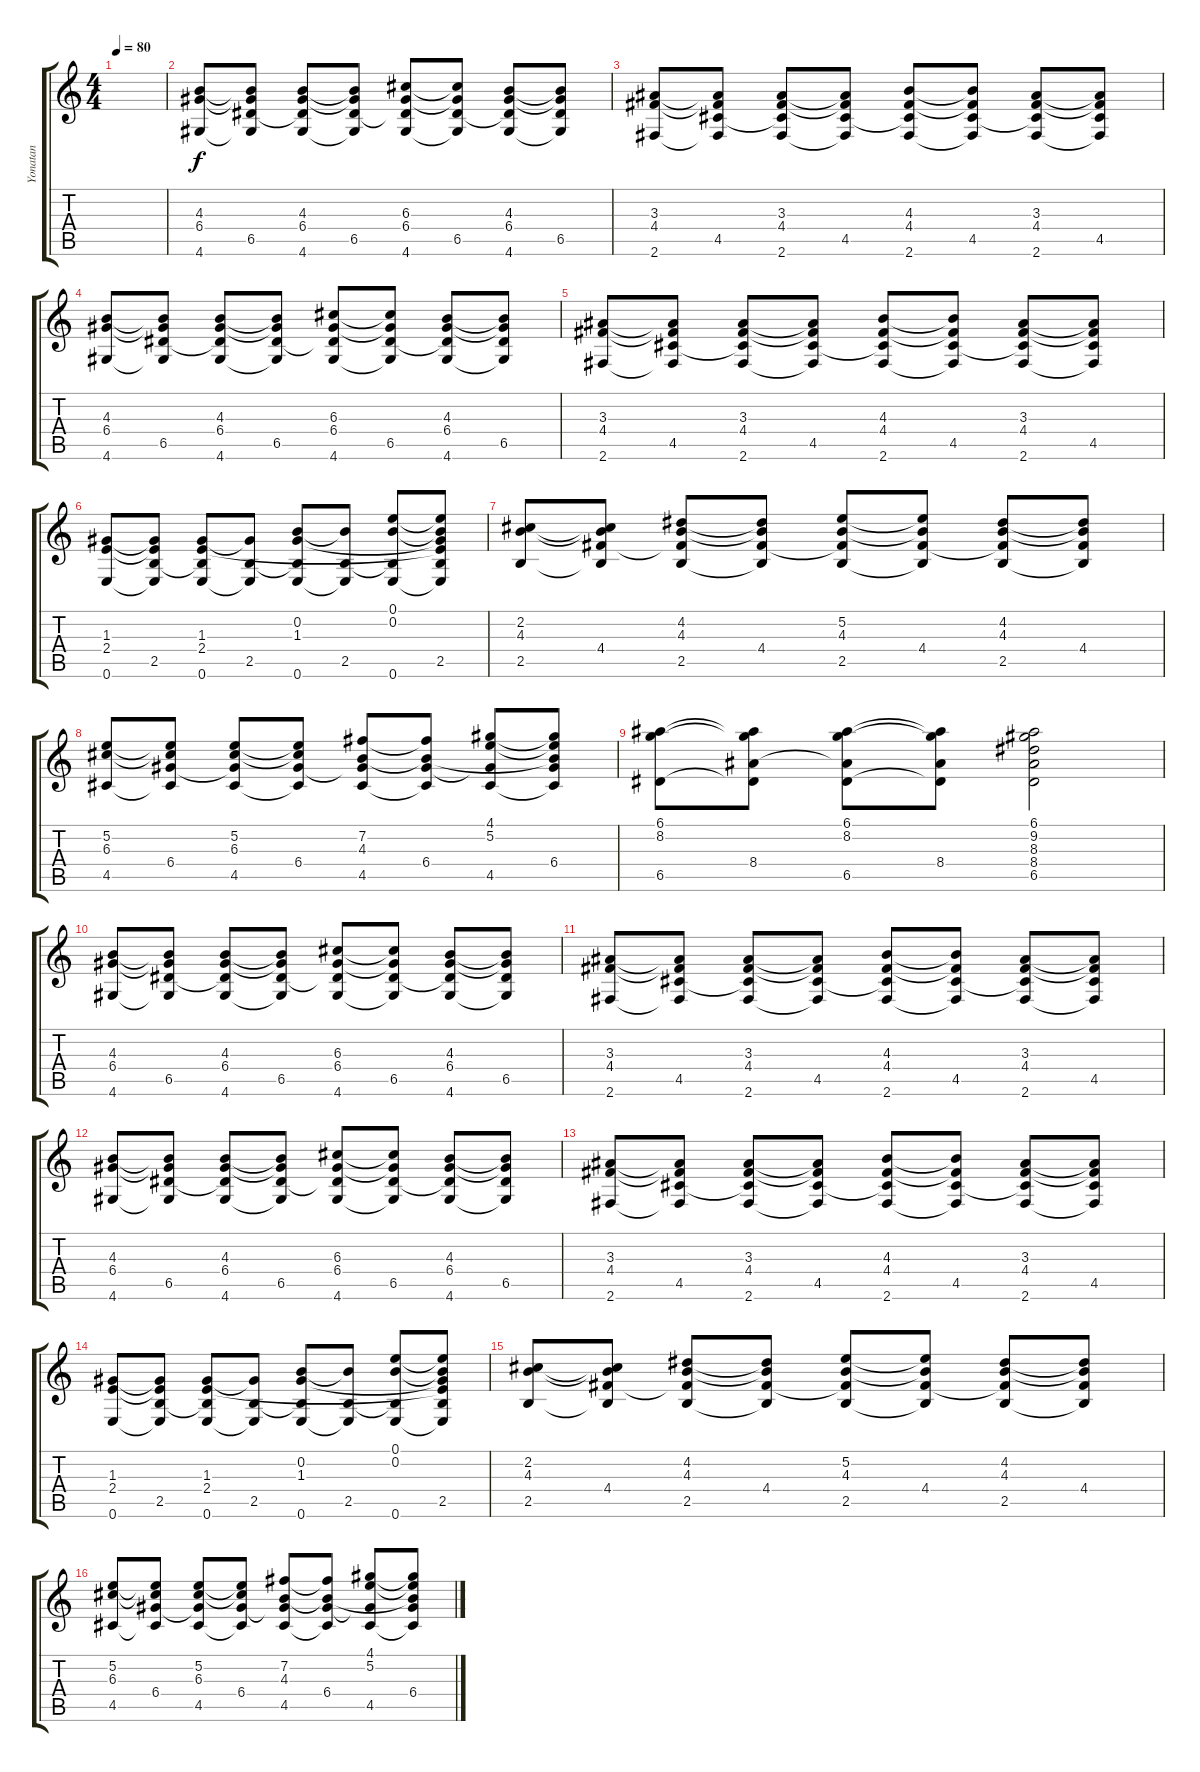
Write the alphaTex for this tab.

\track ("Yonatan" "Yonatan") {instrument electricguitarjazz}
\staff {score tabs}
\tuning (E4 B3 G3 D3 A2 E2) {hide}
\ts (4 4)
\tempo 80
\clef g2
\ks c
|
(4.3 6.4 4.6).8 (4.3{t} 6.4{t} 6.5 4.6{t}).8 (4.3 6.4 6.5{t} 4.6).8 (4.3{t} 6.4{t} 6.5 4.6{t}).8 (6.3 6.4 6.5{t} 4.6).8 (6.3{t} 6.4{t} 6.5 4.6{t}).8 (4.3 6.4 6.5{t} 4.6).8 (4.3{t} 6.4{t} 6.5 4.6{t}).8 |
(3.3 4.4 2.6).8 (3.3{t} 4.4{t} 4.5 2.6{t}).8 (3.3 4.4 4.5{t} 2.6).8 (3.3{t} 4.4{t} 4.5 2.6{t}).8 (4.3 4.4 4.5{t} 2.6).8 (4.3{t} 4.4{t} 4.5 2.6{t}).8 (3.3 4.4 4.5{t} 2.6).8 (3.3{t} 4.4{t} 4.5 2.6{t}).8 |
(4.3 6.4 4.6).8 (4.3{t} 6.4{t} 6.5 4.6{t}).8 (4.3 6.4 6.5{t} 4.6).8 (4.3{t} 6.4{t} 6.5 4.6{t}).8 (6.3 6.4 6.5{t} 4.6).8 (6.3{t} 6.4{t} 6.5 4.6{t}).8 (4.3 6.4 6.5{t} 4.6).8 (4.3{t} 6.4{t} 6.5 4.6{t}).8 |
(3.3 4.4 2.6).8 (3.3{t} 4.4{t} 4.5 2.6{t}).8 (3.3 4.4 4.5{t} 2.6).8 (3.3{t} 4.4{t} 4.5 2.6{t}).8 (4.3 4.4 4.5{t} 2.6).8 (4.3{t} 4.4{t} 4.5 2.6{t}).8 (3.3 4.4 4.5{t} 2.6).8 (3.3{t} 4.4{t} 4.5 2.6{t}).8 |
(1.3 2.4 0.6).8 (1.3{t} 2.4{t} 2.5 0.6{t}).8 (1.3 2.4 2.5{t} 0.6).8 (1.3{t} 2.5 0.6{t}).8 (0.2 1.3 2.5{t} 0.6).8 (0.2{t} 2.5 0.6{t}).8 (0.1 0.2 2.5{t} 0.6).8 (0.1{t} 0.2{t} 1.3{t} 2.4{t} 2.5 0.6{t}).8 |
(2.2 4.3 2.5).8 (2.2{t} 4.3{t} 4.4 2.5{t}).8 (4.2 4.3 4.4{t} 2.5).8 (4.2{t} 4.3{t} 4.4 2.5{t}).8 (5.2 4.3 4.4{t} 2.5).8 (5.2{t} 4.3{t} 4.4 2.5{t}).8 (4.2 4.3 4.4{t} 2.5).8 (4.2{t} 4.3{t} 4.4 2.5{t}).8 |
(5.2 6.3 4.5).8 (5.2{t} 6.3{t} 6.4 4.5{t}).8 (5.2 6.3 6.4{t} 4.5).8 (5.2{t} 6.3{t} 6.4 4.5{t}).8 (7.2 4.3 6.4{t} 4.5).8 (7.2{t} 4.3{t} 6.4 4.5{t}).8 (4.1 5.2 6.4{t} 4.5).8 (4.1{t} 5.2{t} 4.3{t} 6.4 4.5{t}).8 |
(6.1 8.2 6.5).8 (6.1{t} 8.2{t} 8.4 6.5{t}).8 (6.1 8.2 8.4{t} 6.5).8 (6.1{t} 8.2{t} 8.4 6.5{t}).8 (6.1 9.2 8.3 8.4 6.5).2 |
(4.3 6.4 4.6).8 (4.3{t} 6.4{t} 6.5 4.6{t}).8 (4.3 6.4 6.5{t} 4.6).8 (4.3{t} 6.4{t} 6.5 4.6{t}).8 (6.3 6.4 6.5{t} 4.6).8 (6.3{t} 6.4{t} 6.5 4.6{t}).8 (4.3 6.4 6.5{t} 4.6).8 (4.3{t} 6.4{t} 6.5 4.6{t}).8 |
(3.3 4.4 2.6).8 (3.3{t} 4.4{t} 4.5 2.6{t}).8 (3.3 4.4 4.5{t} 2.6).8 (3.3{t} 4.4{t} 4.5 2.6{t}).8 (4.3 4.4 4.5{t} 2.6).8 (4.3{t} 4.4{t} 4.5 2.6{t}).8 (3.3 4.4 4.5{t} 2.6).8 (3.3{t} 4.4{t} 4.5 2.6{t}).8 |
(4.3 6.4 4.6).8 (4.3{t} 6.4{t} 6.5 4.6{t}).8 (4.3 6.4 6.5{t} 4.6).8 (4.3{t} 6.4{t} 6.5 4.6{t}).8 (6.3 6.4 6.5{t} 4.6).8 (6.3{t} 6.4{t} 6.5 4.6{t}).8 (4.3 6.4 6.5{t} 4.6).8 (4.3{t} 6.4{t} 6.5 4.6{t}).8 |
(3.3 4.4 2.6).8 (3.3{t} 4.4{t} 4.5 2.6{t}).8 (3.3 4.4 4.5{t} 2.6).8 (3.3{t} 4.4{t} 4.5 2.6{t}).8 (4.3 4.4 4.5{t} 2.6).8 (4.3{t} 4.4{t} 4.5 2.6{t}).8 (3.3 4.4 4.5{t} 2.6).8 (3.3{t} 4.4{t} 4.5 2.6{t}).8 |
(1.3 2.4 0.6).8 (1.3{t} 2.4{t} 2.5 0.6{t}).8 (1.3 2.4 2.5{t} 0.6).8 (1.3{t} 2.5 0.6{t}).8 (0.2 1.3 2.5{t} 0.6).8 (0.2{t} 2.5 0.6{t}).8 (0.1 0.2 2.5{t} 0.6).8 (0.1{t} 0.2{t} 1.3{t} 2.4{t} 2.5 0.6{t}).8 |
(2.2 4.3 2.5).8 (2.2{t} 4.3{t} 4.4 2.5{t}).8 (4.2 4.3 4.4{t} 2.5).8 (4.2{t} 4.3{t} 4.4 2.5{t}).8 (5.2 4.3 4.4{t} 2.5).8 (5.2{t} 4.3{t} 4.4 2.5{t}).8 (4.2 4.3 4.4{t} 2.5).8 (4.2{t} 4.3{t} 4.4 2.5{t}).8 |
(5.2 6.3 4.5).8 (5.2{t} 6.3{t} 6.4 4.5{t}).8 (5.2 6.3 6.4{t} 4.5).8 (5.2{t} 6.3{t} 6.4 4.5{t}).8 (7.2 4.3 6.4{t} 4.5).8 (7.2{t} 4.3{t} 6.4 4.5{t}).8 (4.1 5.2 6.4{t} 4.5).8 (4.1{t} 5.2{t} 4.3{t} 6.4 4.5{t}).8
